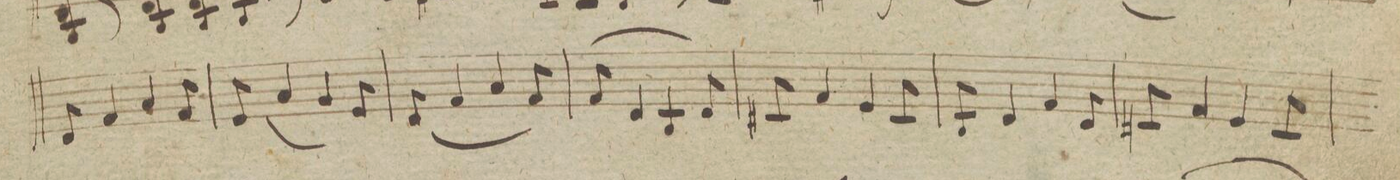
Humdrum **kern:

**kern	**dynam
*I"Violino 2do	*
*clefG2	*
*k[f#]	*
*M3/4	*
8d/	.
4f#/	.
4a/	.
8f#/	.
=62	=62
8e/	.
(4a/	.
4g/	.
8e/)	.
=63	=63
(8d/	.
4f#/	.
4a/	.
8f#/)	.
=64	=64
(>8f#/	.
4d/	.
4B/	.
8d/)	.
=65	=65
8c#X/	.
4f#/	.
4e/	.
8c#/	.
=66	=66
8B/	.
4d/	.
4f#/	.
8d/	.
=67	=67
8c#X/	.
4f#/	.
4e/	.
8c#/	.
=68	=68
*-	*-
